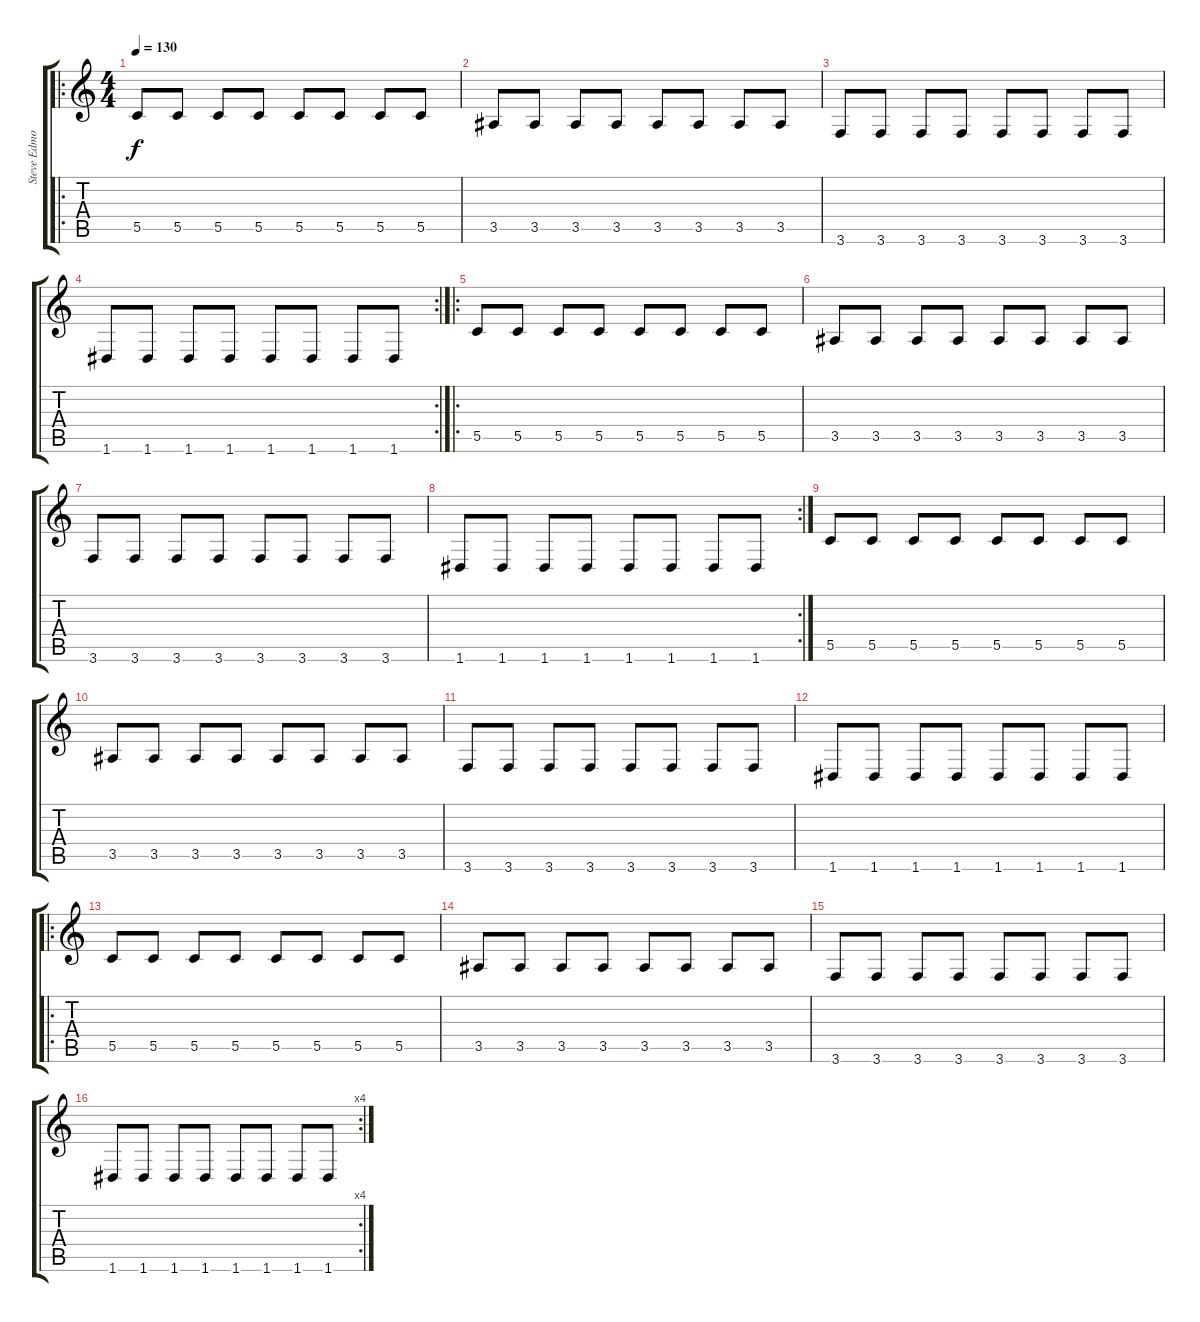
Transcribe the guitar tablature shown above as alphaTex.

\track ("Steve Edmondson" "Steve Edmo") {instrument electricbassfinger}
\staff {score tabs}
\tuning (D4 A3 F3 C3 G2 D2) {hide}
\ro
\ts (4 4)
\tempo 130
\clef g2
\ks c
5.5.8{dy f} 5.5.8 5.5.8 5.5.8 5.5.8 5.5.8 5.5.8 5.5.8 |
3.5.8 3.5.8 3.5.8 3.5.8 3.5.8 3.5.8 3.5.8 3.5.8 |
3.6.8 3.6.8 3.6.8 3.6.8 3.6.8 3.6.8 3.6.8 3.6.8 |
\rc 2
1.6.8 1.6.8 1.6.8 1.6.8 1.6.8 1.6.8 1.6.8 1.6.8 |
\ro
5.5.8{volume 10} 5.5.8 5.5.8 5.5.8 5.5.8 5.5.8 5.5.8 5.5.8 |
3.5.8 3.5.8 3.5.8 3.5.8 3.5.8 3.5.8 3.5.8 3.5.8 |
3.6.8 3.6.8 3.6.8 3.6.8 3.6.8 3.6.8 3.6.8 3.6.8 |
\rc 2
1.6.8 1.6.8 1.6.8 1.6.8 1.6.8 1.6.8 1.6.8 1.6.8 |
5.5.8 5.5.8 5.5.8 5.5.8 5.5.8 5.5.8 5.5.8 5.5.8 |
3.5.8 3.5.8 3.5.8 3.5.8 3.5.8 3.5.8 3.5.8 3.5.8 |
3.6.8 3.6.8 3.6.8 3.6.8 3.6.8 3.6.8 3.6.8 3.6.8 |
1.6.8 1.6.8 1.6.8 1.6.8 1.6.8 1.6.8 1.6.8 1.6.8 |
\ro
5.5.8{volume 13} 5.5.8 5.5.8 5.5.8 5.5.8 5.5.8 5.5.8 5.5.8 |
3.5.8 3.5.8 3.5.8 3.5.8 3.5.8 3.5.8 3.5.8 3.5.8 |
3.6.8 3.6.8 3.6.8 3.6.8 3.6.8 3.6.8 3.6.8 3.6.8 |
\rc 4
1.6.8 1.6.8 1.6.8 1.6.8 1.6.8 1.6.8 1.6.8 1.6.8
